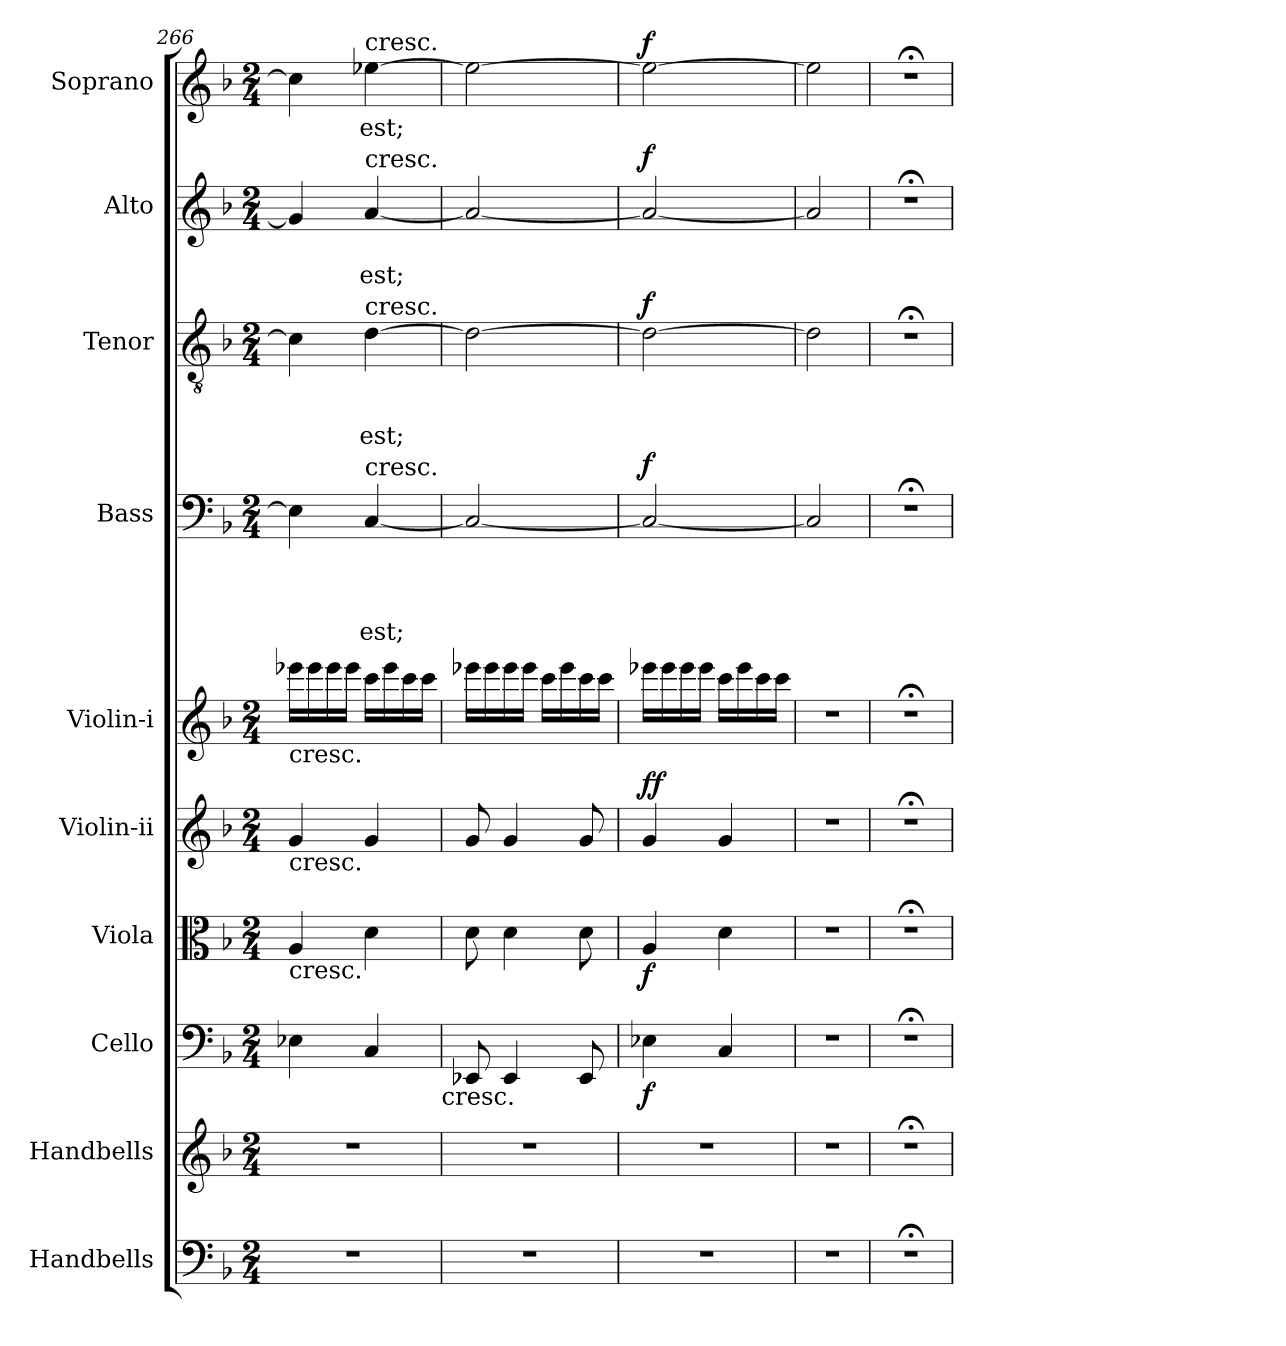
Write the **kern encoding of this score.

**kern	**kern	**kern	**dynam	**kern	**dynam	**kern	**dynam	**kern	**kern	**text	**text	**text	**text	**dynam	**kern	**text	**text	**text	**dynam	**kern	**text	**text	**dynam	**kern	**text	**dynam
*part10	*part9	*part8	*part8	*part7	*part7	*part6	*part6	*part5	*part4	*part4	*part4	*part4	*part4	*part4	*part3	*part3	*part3	*part3	*part3	*part2	*part2	*part2	*part2	*part1	*part1	*part1
*staff10	*staff9	*staff8	*staff8	*staff7	*staff7	*staff6	*staff6	*staff5	*staff4	*staff4	*staff4	*staff4	*staff4	*staff4	*staff3	*staff3	*staff3	*staff3	*staff3	*staff2	*staff2	*staff2	*staff2	*staff1	*staff1	*staff1
*I"Handbells	*I"Handbells	*I"Cello	*	*I"Viola	*	*I"Violin-ii	*	*I"Violin-i	*I"Bass	*	*	*	*	*	*I"Tenor	*	*	*	*	*I"Alto	*	*	*	*I"Soprano	*	*
*	*	*	*	*I'Vla.	*	*I'Vln.-ii	*	*I'Vln.-i	*I'B	*	*	*	*	*	*I'T	*	*	*	*	*I'A	*	*	*	*I'S	*	*
*clefF4	*clefG2	*clefF4	*	*clefC3	*	*clefG2	*	*clefG2	*clefF4	*	*	*	*	*	*clefGv2	*	*	*	*	*clefG2	*	*	*	*clefG2	*	*
*k[b-]	*k[b-]	*k[b-]	*	*k[b-]	*	*k[b-]	*	*k[b-]	*k[b-]	*	*	*	*	*	*k[b-]	*	*	*	*	*k[b-]	*	*	*	*k[b-]	*	*
*F:	*F:	*F:	*	*F:	*	*F:	*	*F:	*F:	*	*	*	*	*	*F:	*	*	*	*	*F:	*	*	*	*F:	*	*
*M2/4	*M2/4	*M2/4	*	*M2/4	*	*M2/4	*	*M2/4	*M2/4	*	*	*	*	*	*M2/4	*	*	*	*	*M2/4	*	*	*	*M2/4	*	*
=266	=266	=266	=266	=266	=266	=266	=266	=266	=266	=266	=266	=266	=266	=266	=266	=266	=266	=266	=266	=266	=266	=266	=266	=266	=266	=266
!	!	!	!	!	!	!	!	!LO:TX:b:t=cresc.	!	!	!	!	!	!	!	!	!	!	!	!	!	!	!	!	!	!
!	!	!	!	!	!	!LO:TX:b:t=cresc.	!	!	!	!	!	!	!	!	!	!	!	!	!	!	!	!	!	!	!	!
!	!	!	!	!LO:TX:b:t=cresc.	!	!	!	!	!	!	!	!	!	!	!	!	!	!	!	!	!	!	!	!	!	!
!LO:N:vis=1	!LO:N:vis=1	!	!	!	!	!	!	!	!	!	!	!	!	!	!	!	!	!	!	!	!	!	!	!	!	!
2r	2r	4E-X\	.	4A/	.	4g/	.	16eee-X\LL	4E-\]	.	.	.	.	.	4c\]	.	.	.	.	4g/]	.	.	.	4cc\]	.	.
.	.	.	.	.	.	.	.	16eee-\	.	.	.	.	.	.	.	.	.	.	.	.	.	.	.	.	.	.
.	.	.	.	.	.	.	.	16eee-\	.	.	.	.	.	.	.	.	.	.	.	.	.	.	.	.	.	.
.	.	.	.	.	.	.	.	16eee-\JJ	.	.	.	.	.	.	.	.	.	.	.	.	.	.	.	.	.	.
!	!	!	!	!	!	!	!	!	!	!	!	!	!	!	!	!	!	!	!	!	!	!	!	!LO:TX:a:t=cresc.	!	!
!	!	!	!	!	!	!	!	!	!	!	!	!	!	!	!	!	!	!	!	!LO:TX:a:t=cresc.	!	!	!	!	!	!
!	!	!	!	!	!	!	!	!	!	!	!	!	!	!	!LO:TX:a:t=cresc.	!	!	!	!	!	!	!	!	!	!	!
!	!	!	!	!	!	!	!	!	!LO:TX:a:t=cresc.	!	!	!	!	!	!	!	!	!	!	!	!	!	!	!	!	!
!	!	!	!	!	!	!	!	!	!	!	!	!	!LO:LY:b	!	!	!	!	!LO:LY:b	!	!	!	!LO:LY:b	!	!	!LO:LY:b	!
.	.	4C/	.	4d\	.	4g/	.	16ccc\LL	[<4C/	.	.	.	est;	.	[>4d\	.	.	est;	.	[<4a/	.	est;	.	[>4ee-X\	est;	.
.	.	.	.	.	.	.	.	16eee-\	.	.	.	.	.	.	.	.	.	.	.	.	.	.	.	.	.	.
.	.	.	.	.	.	.	.	16ccc\	.	.	.	.	.	.	.	.	.	.	.	.	.	.	.	.	.	.
.	.	.	.	.	.	.	.	16ccc\JJ	.	.	.	.	.	.	.	.	.	.	.	.	.	.	.	.	.	.
!	!	!LO:TX:b:t=cresc.	!	!	!	!	!	!	!	!	!	!	!	!	!	!	!	!	!	!	!	!	!	!	!	!
=267	=267	=267	=267	=267	=267	=267	=267	=267	=267	=267	=267	=267	=267	=267	=267	=267	=267	=267	=267	=267	=267	=267	=267	=267	=267	=267
!LO:N:vis=1	!LO:N:vis=1	!	!	!	!	!	!	!	!	!	!	!	!	!	!	!	!	!	!	!	!	!	!	!	!	!
2r	2r	8EE-X/	.	8d\	.	8g/	.	16eee-X\LL	2C/_	.	.	.	.	.	2d\_	.	.	.	.	2a/_	.	.	.	2ee-\_	.	.
.	.	.	.	.	.	.	.	16eee-\	.	.	.	.	.	.	.	.	.	.	.	.	.	.	.	.	.	.
.	.	4EE-/	.	4d\	.	4g/	.	16eee-\	.	.	.	.	.	.	.	.	.	.	.	.	.	.	.	.	.	.
.	.	.	.	.	.	.	.	16eee-\JJ	.	.	.	.	.	.	.	.	.	.	.	.	.	.	.	.	.	.
.	.	.	.	.	.	.	.	16ccc\LL	.	.	.	.	.	.	.	.	.	.	.	.	.	.	.	.	.	.
.	.	.	.	.	.	.	.	16eee-\	.	.	.	.	.	.	.	.	.	.	.	.	.	.	.	.	.	.
.	.	8EE-/	.	8d\	.	8g/	.	16ccc\	.	.	.	.	.	.	.	.	.	.	.	.	.	.	.	.	.	.
.	.	.	.	.	.	.	.	16ccc\JJ	.	.	.	.	.	.	.	.	.	.	.	.	.	.	.	.	.	.
=268	=268	=268	=268	=268	=268	=268	=268	=268	=268	=268	=268	=268	=268	=268	=268	=268	=268	=268	=268	=268	=268	=268	=268	=268	=268	=268
!LO:N:vis=1	!LO:N:vis=1	!	!LO:DY:b	!	!LO:DY:b	!	!LO:DY:a	!	!	!	!	!	!	!	!	!	!	!	!	!	!	!	!	!	!	!
!	!	!	!	!	!	!	!LO:DY:n=1:b	!	!	!	!	!	!	!LO:DY:a	!	!	!	!	!LO:DY:a	!	!	!	!LO:DY:a	!	!	!LO:DY:a
2r	2r	4E-X\	f	4A/	f	4g/	f f	16eee-X\LL	2C/_	.	.	.	.	f	2d\_	.	.	.	f	2a/_	.	.	f	2ee-\_	.	f
.	.	.	.	.	.	.	.	16eee-\	.	.	.	.	.	.	.	.	.	.	.	.	.	.	.	.	.	.
.	.	.	.	.	.	.	.	16eee-\	.	.	.	.	.	.	.	.	.	.	.	.	.	.	.	.	.	.
.	.	.	.	.	.	.	.	16eee-\JJ	.	.	.	.	.	.	.	.	.	.	.	.	.	.	.	.	.	.
.	.	4C/	.	4d\	.	4g/	.	16ccc\LL	.	.	.	.	.	.	.	.	.	.	.	.	.	.	.	.	.	.
.	.	.	.	.	.	.	.	16eee-\	.	.	.	.	.	.	.	.	.	.	.	.	.	.	.	.	.	.
.	.	.	.	.	.	.	.	16ccc\	.	.	.	.	.	.	.	.	.	.	.	.	.	.	.	.	.	.
.	.	.	.	.	.	.	.	16ccc\JJ	.	.	.	.	.	.	.	.	.	.	.	.	.	.	.	.	.	.
=269	=269	=269	=269	=269	=269	=269	=269	=269	=269	=269	=269	=269	=269	=269	=269	=269	=269	=269	=269	=269	=269	=269	=269	=269	=269	=269
!LO:N:vis=1	!LO:N:vis=1	!LO:N:vis=1	!	!LO:N:vis=1	!	!LO:N:vis=1	!	!LO:N:vis=1	!	!	!	!	!	!	!	!	!	!	!	!	!	!	!	!	!	!
2r	2r	2r	.	2r	.	2r	.	2r	2C/]	.	.	.	.	.	2d\]	.	.	.	.	2a/]	.	.	.	2ee-\]	.	.
=270	=270	=270	=270	=270	=270	=270	=270	=270	=270	=270	=270	=270	=270	=270	=270	=270	=270	=270	=270	=270	=270	=270	=270	=270	=270	=270
2r;<	2r;<	2r;<	.	2r;<	.	2r;<	.	2r;<	2r;<	.	.	.	.	.	2r;<	.	.	.	.	2r;<	.	.	.	2r;<	.	.
=	=	=	=	=	=	=	=	=	=	=	=	=	=	=	=	=	=	=	=	=	=	=	=	=	=	=
*-	*-	*-	*-	*-	*-	*-	*-	*-	*-	*-	*-	*-	*-	*-	*-	*-	*-	*-	*-	*-	*-	*-	*-	*-	*-	*-
